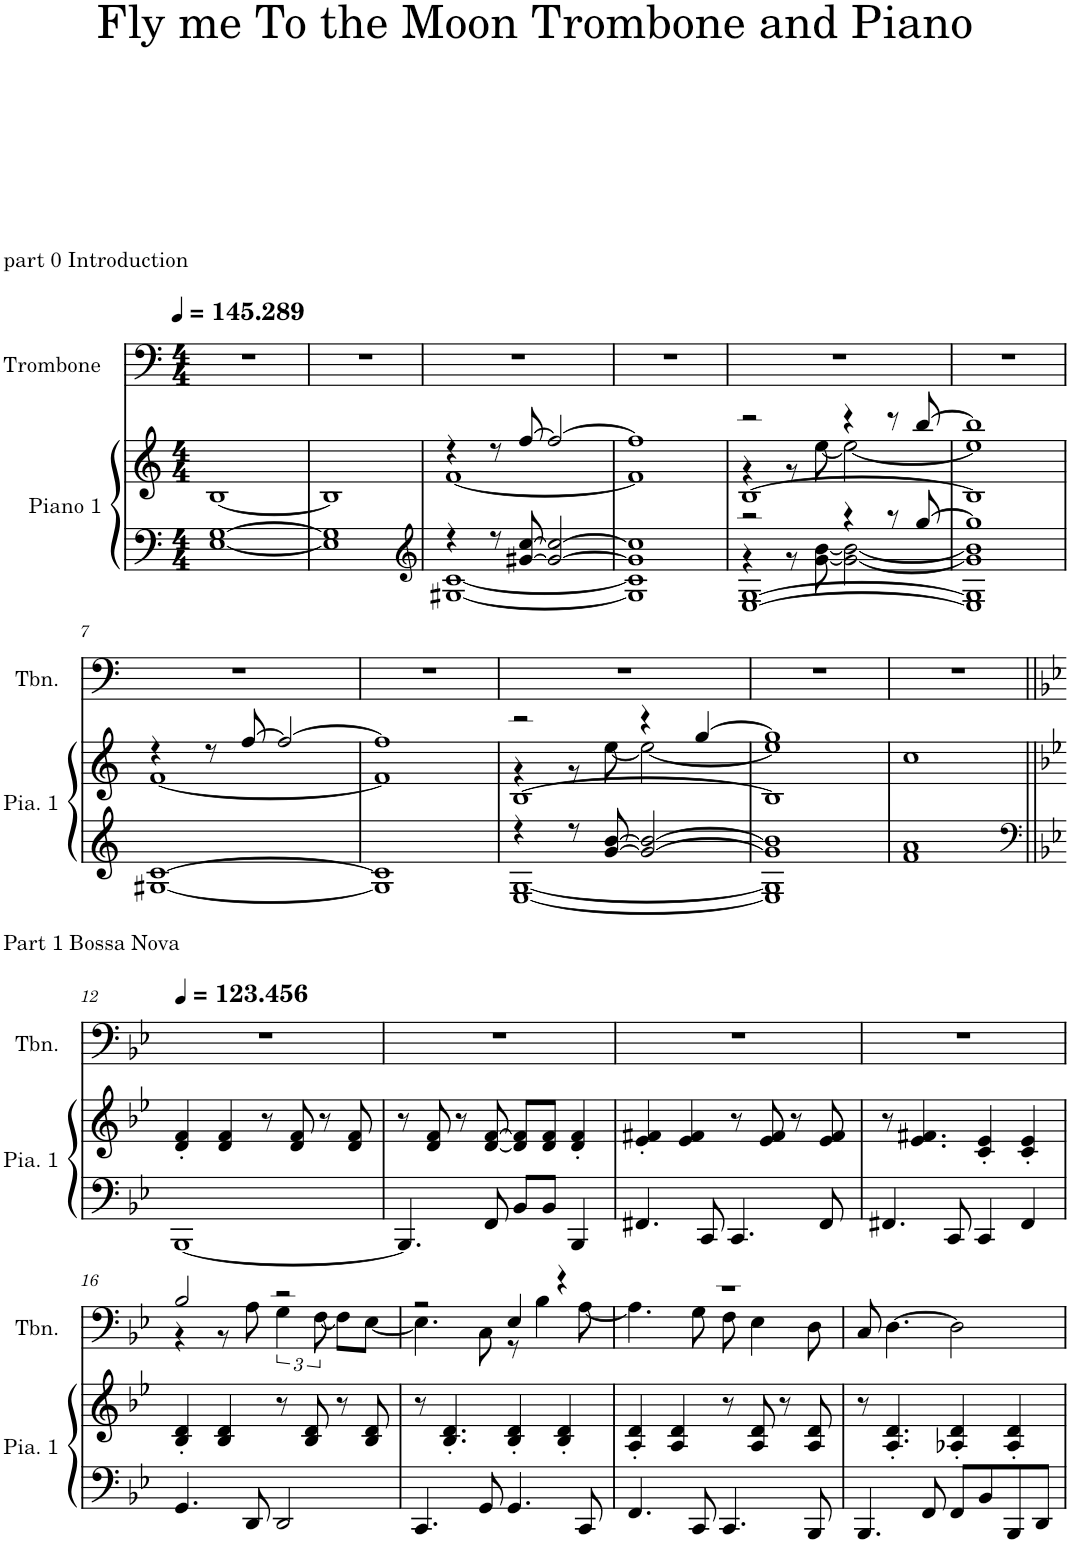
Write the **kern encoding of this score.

**kern	**kern	**kern
*part2	*part2	*part1
*staff3	*staff2	*staff1
*I"Piano 1	*	*I"Trombone
*I'Pia. 1	*	*I'Tbn.
*clefF4	*clefG2	*clefF4
*k[]	*k[]	*k[]
*M4/4	*M4/4	*M4/4
*MM145	*MM145	*MM145
=1	=1	=1
!	!	!LO:TX:a:t=part 0 Introduction
[1E [1G	[1B	1r
=2	=2	=2
1E] 1G]	1B]	1r
=3	=3	=3
*clefG2	*	*
*^	*^	*
4r	[1G#X [1c	4r	[1f	1r
8r	.	8r	.	.
[8g#X/ [8cc/	.	[8ff/	.	.
2g#/_ 2cc/_	.	2ff/_	.	.
=4	=4	=4	=4	=4
1g#] 1cc]	1G#] 1c]	1ff]	1f]	1r
=5	=5	=5	=5	=5
*	*^	*	*^	*
2r	4r	[1E [1G	2r	4r	[1B	1r
.	8r	.	.	8r	.	.
.	[8g\ [8b\	.	.	[8ee\	.	.
4r	2g\_ 2b\_	.	4r	2ee\_	.	.
8r	.	.	8r	.	.	.
[8gg/	.	.	[8bb/	.	.	.
=6	=6	=6	=6	=6	=6	=6
1gg]	1g] 1b]	1E] 1G]	1bb]	1ee]	1B]	1r
*v	*v	*v	*	*	*	*
*	*	*v	*v	*
!!LO:LB:g=z
=7	=7	=7	=7
[1G#X [1c	4r	[1f	1r
.	8r	.	.
.	[8ff/	.	.
.	2ff/_	.	.
=8	=8	=8	=8
1G#] 1c]	1ff]	1f]	1r
=9	=9	=9	=9
*^	*	*^	*
4r	[1E [1G	2r	4r	[1B	1r
8r	.	.	8r	.	.
[8g/ [8b/	.	.	[8ee\	.	.
2g/_ 2b/_	.	4r	2ee\_	.	.
.	.	[4gg/	.	.	.
=10	=10	=10	=10	=10	=10
1g] 1b]	1E] 1G]	1gg]	1ee]	1B]	1r
*v	*v	*	*	*	*
*	*v	*v	*v	*
=11	=11	=11
1f 1a	1cc	1r
!!LO:LB:g=z
=12||	=12||	=12||
*clefF4	*	*
*k[b-e-]	*k[b-e-]	*k[b-e-]
*	*	*MM123
!	!	!LO:TX:a:t=Part 1 Bossa Nova
[1BBB-	4d/' 4f/'	1r
.	4d/ 4f/	.
.	8r	.
.	8d/ 8f/	.
.	8r	.
.	8d/ 8f/	.
=13	=13	=13
4.BBB-/]	8r	1r
.	8d/ 8f/	.
.	8r	.
8FF/	[8d/ [8f/	.
8BB-/L	8d/] 8f/]L	.
8BB-/J	8d/ 8f/J	.
4BBB-/	4d/' 4f/'	.
=14	=14	=14
4.FF#X/	4e-/' 4f#X/'	1r
.	4e-/ 4f#/	.
8CC/	.	.
4.CC/	8r	.
.	8e-/ 8f#/	.
.	8r	.
8FF#/	8e-/ 8f#/	.
=15	=15	=15
4.FF#X/	8r	1r
.	4.e-/ 4.f#X/	.
8CC/	.	.
4CC/	4c/' 4e-/'	.
4FF#/	4c/' 4e-/'	.
!!LO:LB:g=z
=16	=16	=16
*	*	*^
4.GG/	4B-/' 4d/'	2B-/	4r
.	4B-/ 4d/	.	8r
8DD/	.	.	8A\
2DD/	8r	2r	6G\
.	8B-/ 8d/	.	.
.	.	.	[12F\
.	8r	.	8F\L]
.	8B-/ 8d/	.	[8E-\J
=17	=17	=17	=17
4.CC/	8r	2r	4.E-\]
.	4.B-/' 4.d/'	.	.
8GG/	.	.	8C\
4.GG/	4B-/' 4d/'	4E-/	8r
.	.	.	4B-\
.	4B-/' 4d/'	4r	.
8CC/	.	.	[8A\
=18	=18	=18	=18
4.FF/	4A/' 4d/'	1r	4.A\]
.	4A/ 4d/	.	.
8CC/	.	.	8G\
4.CC/	8r	.	8F\
.	8A/ 8d/	.	4E-\
.	8r	.	.
8BBB-/	8A/ 8d/	.	8D\
*	*	*v	*v
=19	=19	=19
4.BBB-/	8r	8C/
.	4.A/' 4.d/'	[4.D\
8FF/	.	.
8FF/L	4A-X/' 4d/'	2D\]
8BB-/	.	.
8BBB-/	4A-/' 4d/'	.
8DD/J	.	.
=	=	=
*-	*-	*-
